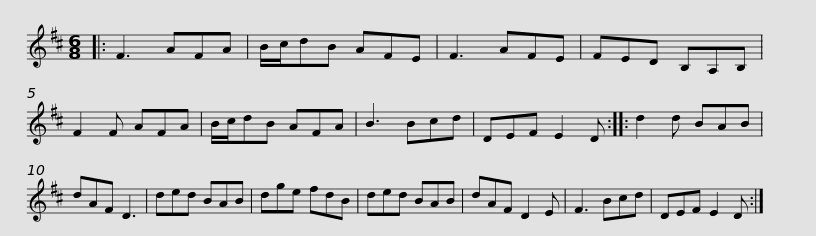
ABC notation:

X:1
L:1/8
M:6/8
I:linebreak $
K:D
V:1 treble
V:1
|: F3 AFA | B/c/dB AFE | F3 AFE | FED B,A,B, | F2 F AFA | %5
 B/c/dB AFA | B3 Bcd |$ DEF E2 D :: d2 d BAB | dAF D3 | %10
 ded BAB | dge fdB | ded BAB | dAF D2 E | F3 Bcd |$ %15
 DEF E2 D :| %16
